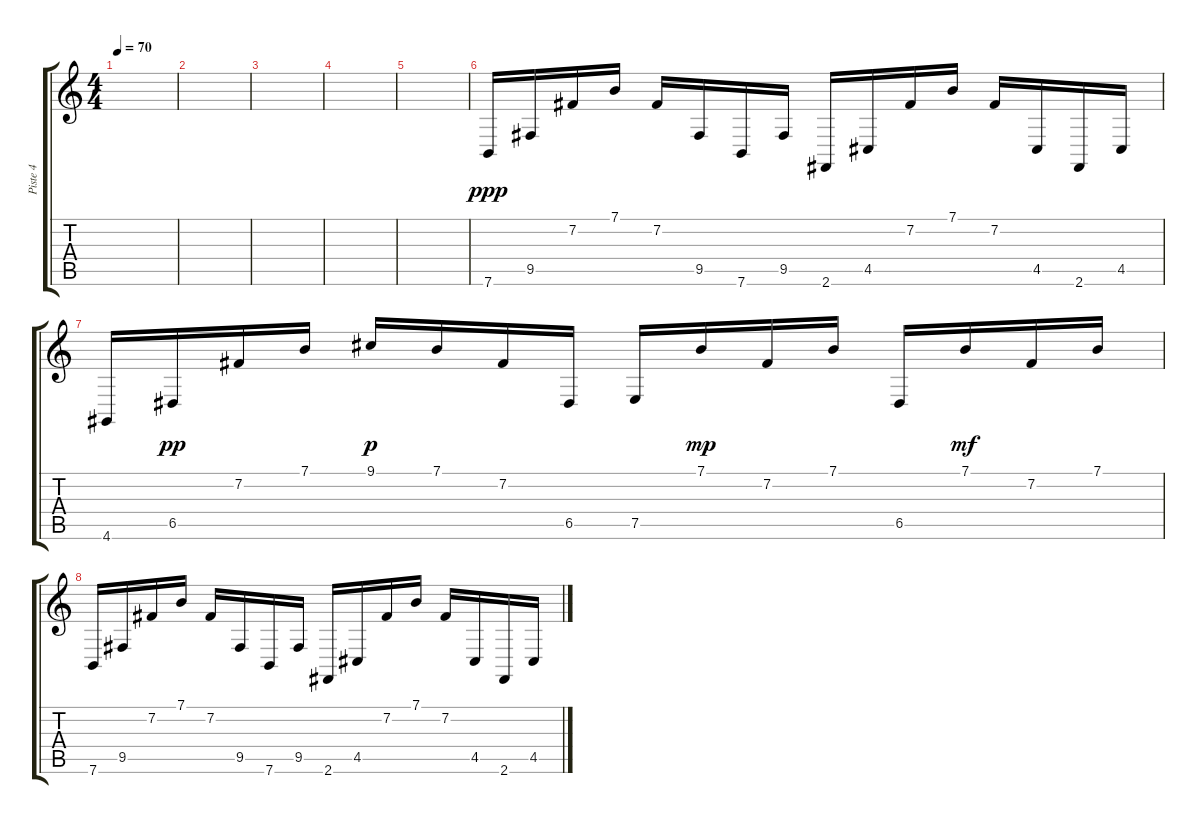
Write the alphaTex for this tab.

\track ("Piste 4" "Piste 4") {instrument electricgrandpiano}
\staff {score tabs}
\tuning (E4 B3 G3 D3 A2 E2) {hide}
\ts (4 4)
\tempo 70
\clef g2
\ks c
|
\section ("" "")
|
|
|
|
\section ("" "")
7.6.16{dy ppp balance 2} 9.5.16 7.2.16 7.1.16 7.2.16 9.5.16 7.6.16 9.5.16 2.6.16 4.5.16 7.2.16 7.1.16 7.2.16 4.5.16 2.6.16 4.5.16 |
4.6.16 6.5.16{dy pp} 7.2.16 7.1.16 9.1.16{dy p} 7.1.16 7.2.16 6.5.16 7.5.16 7.1.16{dy mp} 7.2.16 7.1.16 6.5.16 7.1.16{dy mf} 7.2.16 7.1.16 |
\section ("" "")
7.6.16{balance 6} 9.5.16 7.2.16 7.1.16 7.2.16 9.5.16 7.6.16 9.5.16 2.6.16 4.5.16 7.2.16 7.1.16 7.2.16 4.5.16 2.6.16 4.5.16
